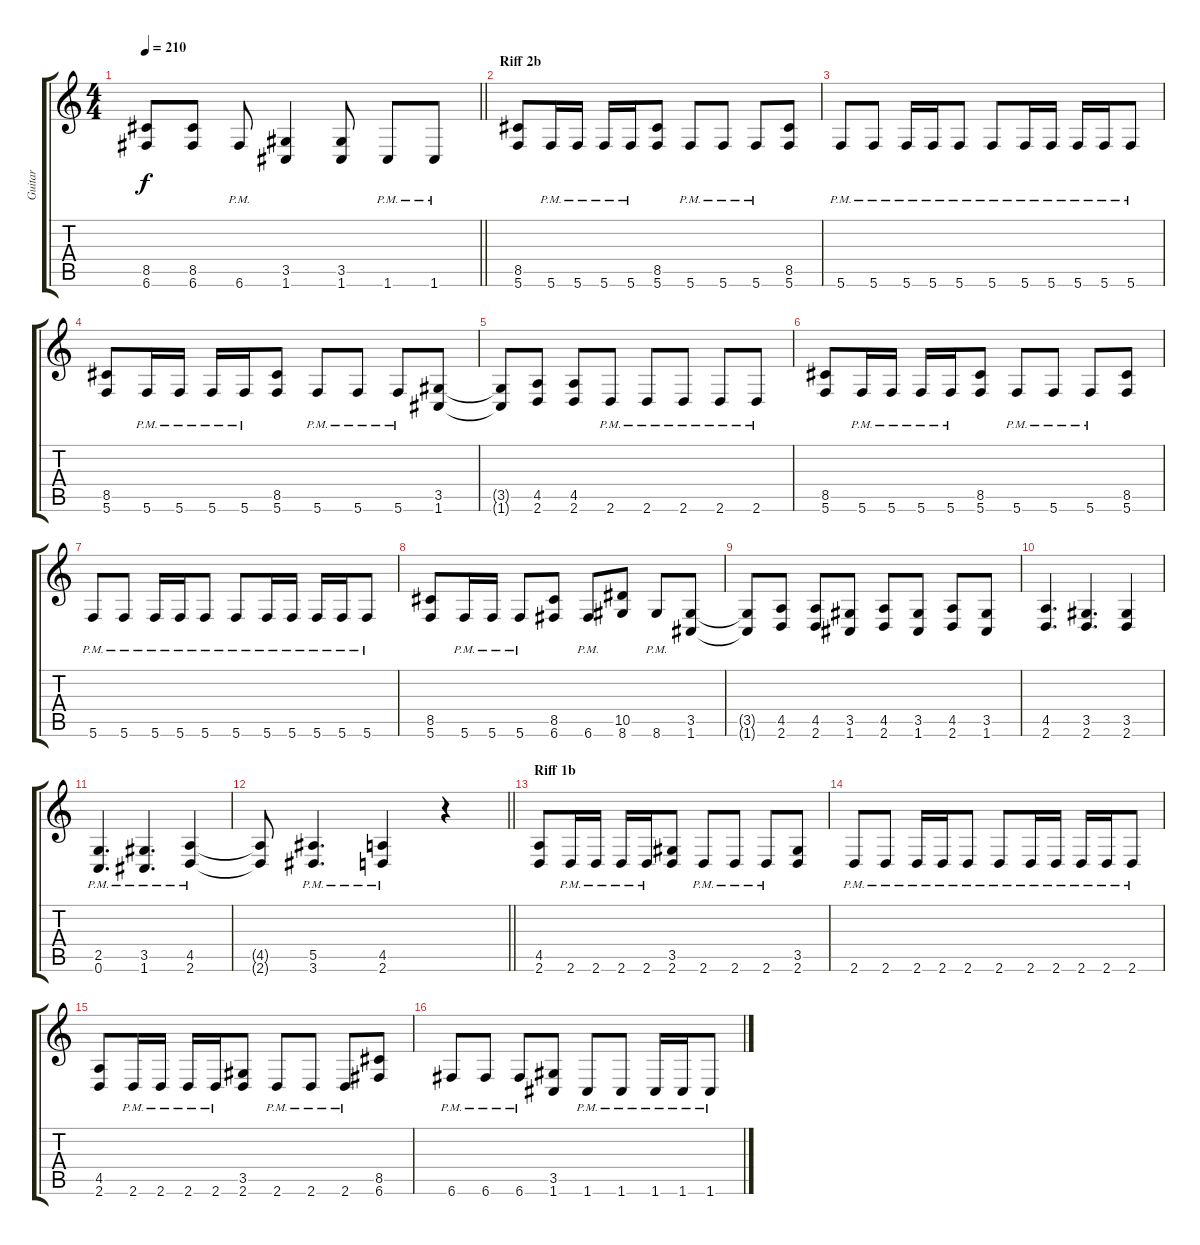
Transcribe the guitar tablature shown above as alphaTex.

\track ("Guitar" "Guitar") {instrument distortionguitar}
\staff {score tabs}
\tuning (C4 G3 Eb3 Bb2 F2 C2) {hide}
\ts (4 4)
\tempo 210
\clef g2
\barLineRight lightlight
\ks c
(8.5{t} 6.6{t}).8{dy f} (8.5 6.6).8 6.6{pm}.8 (3.5 1.6).4 (3.5 1.6).8 1.6{pm}.8 1.6{pm}.8 |
\section ("" "Riff 2b")
(8.5 5.6).8 5.6{pm}.16 5.6{pm}.16 5.6{pm}.16 5.6{pm}.16 (8.5 5.6).8 5.6{pm}.8 5.6{pm}.8 5.6{pm}.8 (8.5 5.6).8 |
5.6{pm}.8 5.6{pm}.8 5.6{pm}.16 5.6{pm}.16 5.6{pm}.8 5.6{pm}.8 5.6{pm}.16 5.6{pm}.16 5.6{pm}.16 5.6{pm}.16 5.6{pm}.8 |
(8.5 5.6).8 5.6{pm}.16 5.6{pm}.16 5.6{pm}.16 5.6{pm}.16 (8.5 5.6).8 5.6{pm}.8 5.6{pm}.8 5.6{pm}.8 (3.5 1.6).8 |
(3.5{t} 1.6{t}).8 (4.5 2.6).8 (4.5 2.6).8 2.6{pm}.8 2.6{pm}.8 2.6{pm}.8 2.6{pm}.8 2.6{pm}.8 |
(8.5 5.6).8 5.6{pm}.16 5.6{pm}.16 5.6{pm}.16 5.6{pm}.16 (8.5 5.6).8 5.6{pm}.8 5.6{pm}.8 5.6{pm}.8 (8.5 5.6).8 |
5.6{pm}.8 5.6{pm}.8 5.6{pm}.16 5.6{pm}.16 5.6{pm}.8 5.6{pm}.8 5.6{pm}.16 5.6{pm}.16 5.6{pm}.16 5.6{pm}.16 5.6{pm}.8 |
(8.5 5.6).8 5.6{pm}.16 5.6{pm}.16 5.6{pm}.8 (8.5 6.6).8 6.6{pm}.8 (10.5 8.6).8 8.6{pm}.8 (3.5 1.6).8 |
(3.5{t} 1.6{t}).8 (4.5 2.6).8 (4.5 2.6).8 (3.5 1.6).8 (4.5 2.6).8 (3.5 1.6).8 (4.5 2.6).8 (3.5 1.6).8 |
(4.5 2.6).4{d} (3.5 2.6).4{d} (3.5 2.6).4 |
(2.5{pm} 0.6{pm}).4{d} (3.5{pm} 1.6{pm}).4{d} (4.5{pm} 2.6{pm}).4 |
\barLineRight lightlight
(4.5{t} 2.6{t}).8 (5.5{pm} 3.6{pm}).4{d} (4.5{pm} 2.6{pm}).4 r.4 |
\section ("" "Riff 1b")
(4.5 2.6).8 2.6{pm}.16 2.6{pm}.16 2.6{pm}.16 2.6{pm}.16 (3.5 2.6).8 2.6{pm}.8 2.6{pm}.8 2.6{pm}.8 (3.5 2.6).8 |
2.6{pm}.8 2.6{pm}.8 2.6{pm}.16 2.6{pm}.16 2.6{pm}.8 2.6{pm}.8 2.6{pm}.16 2.6{pm}.16 2.6{pm}.16 2.6{pm}.16 2.6{pm}.8 |
(4.5 2.6).8 2.6{pm}.16 2.6{pm}.16 2.6{pm}.16 2.6{pm}.16 (3.5 2.6).8 2.6{pm}.8 2.6{pm}.8 2.6{pm}.8 (8.5 6.6).8 |
6.6{pm}.8 6.6{pm}.8 6.6{pm}.8 (3.5 1.6).8 1.6{pm}.8 1.6{pm}.8 1.6{pm}.16 1.6{pm}.16 1.6{pm}.8
